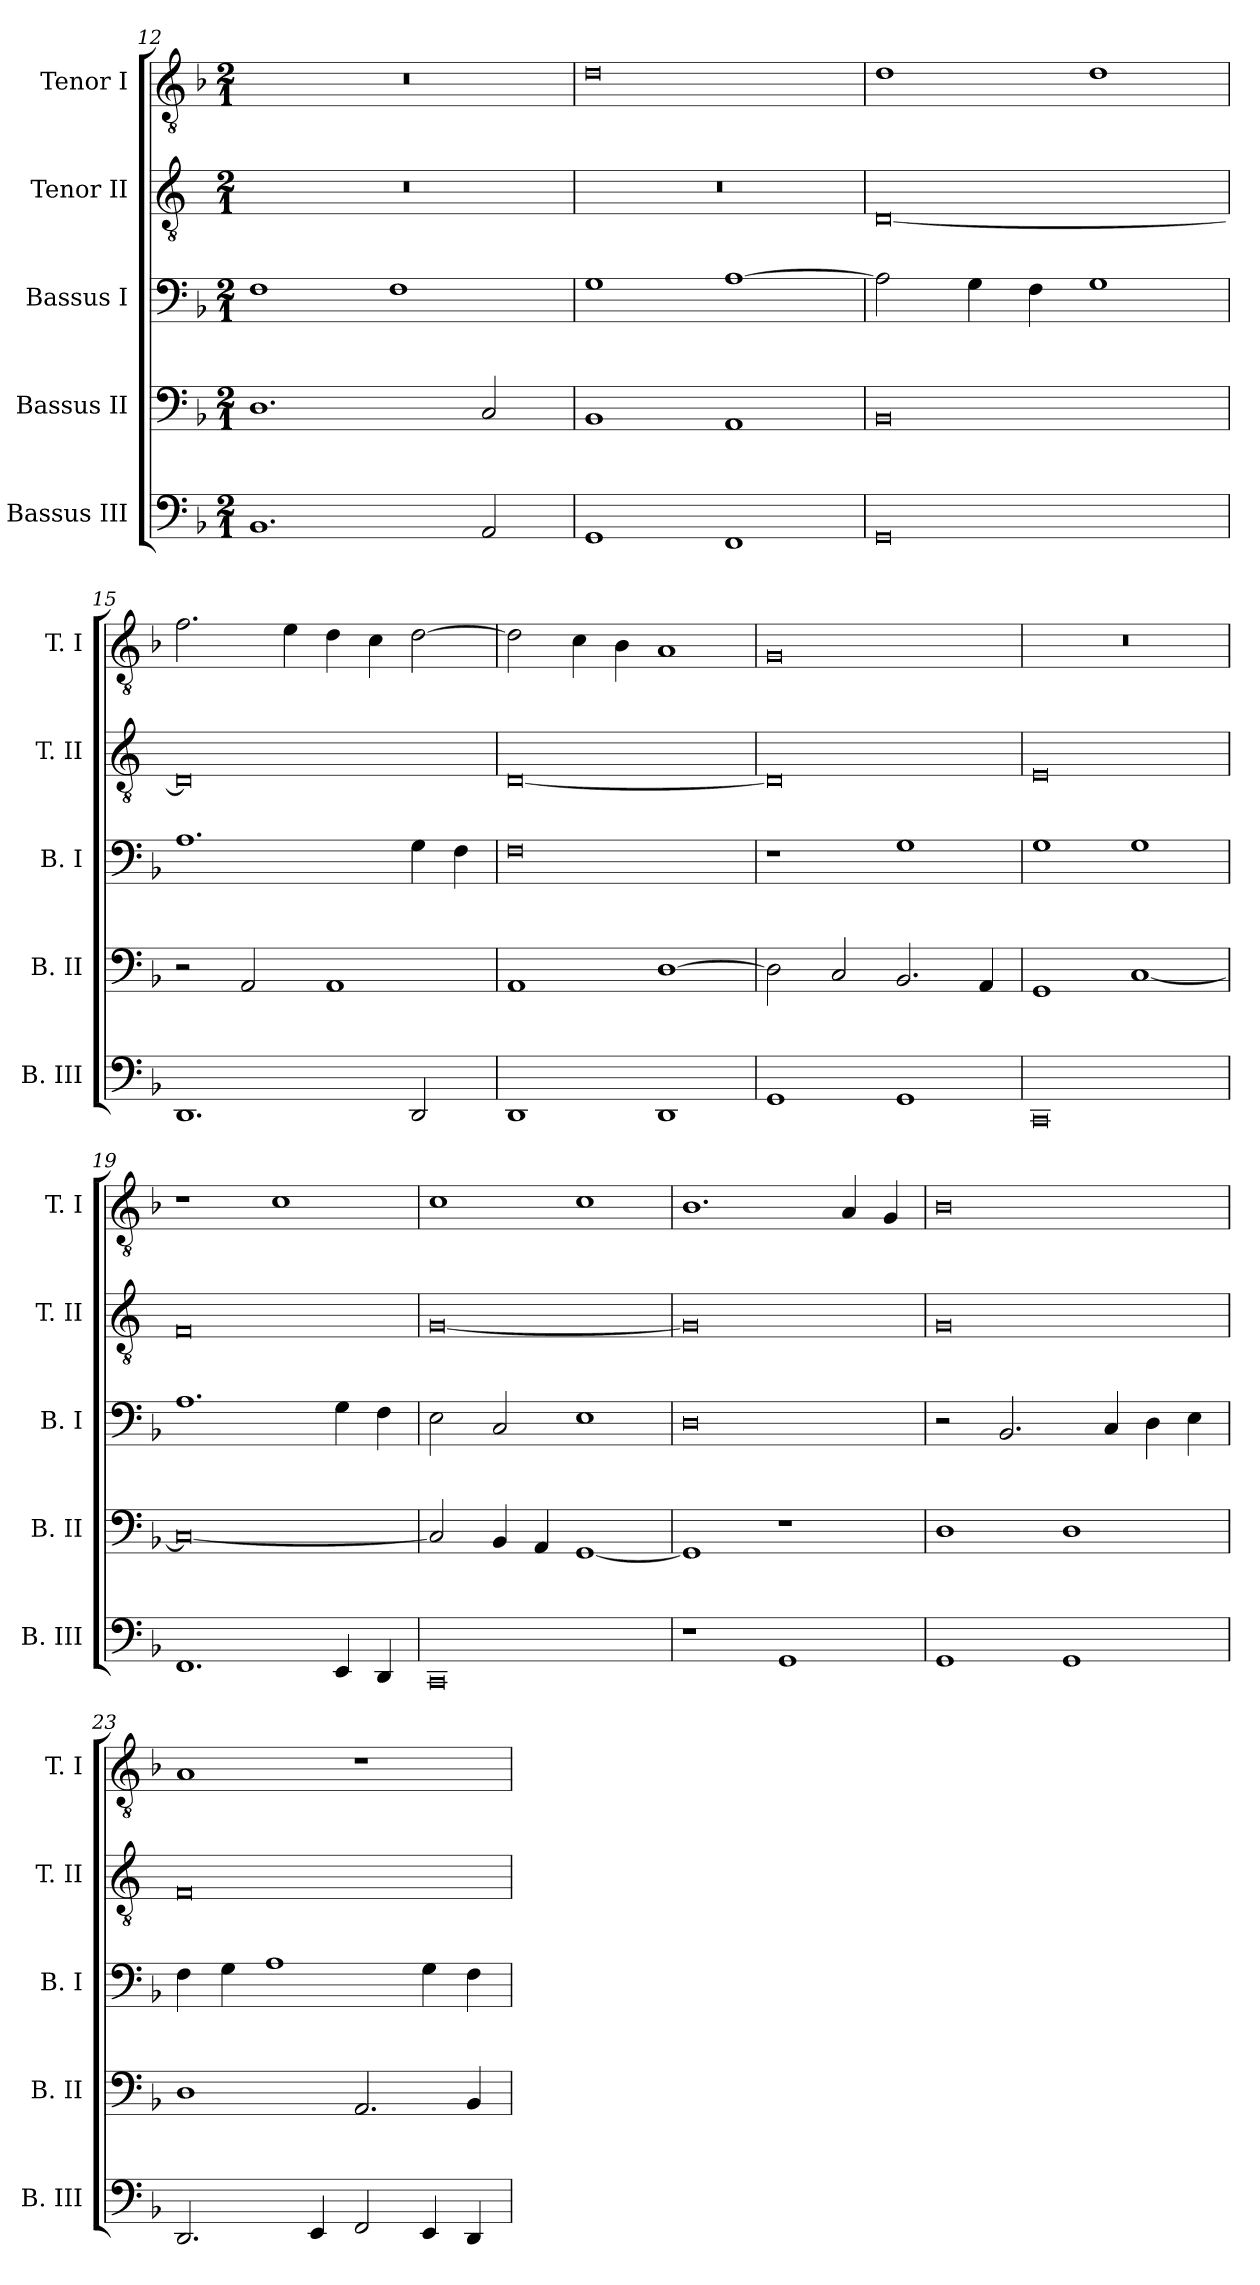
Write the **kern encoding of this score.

**kern	**kern	**kern	**kern	**kern
*part5	*part4	*part3	*part2	*part1
*staff5	*staff4	*staff3	*staff2	*staff1
*I"Bassus III	*I"Bassus II	*I"Bassus I	*I"Tenor II	*I"Tenor I
*I'B. III	*I'B. II	*I'B. I	*I'T. II	*I'T. I
*clefF4	*clefF4	*clefF4	*clefGv2	*clefGv2
*k[b-]	*k[b-]	*k[b-]	*k[]	*k[b-]
*F:	*F:	*F:	*C:	*F:
*M2/1	*M2/1	*M2/1	*M2/1	*M2/1
=12	=12	=12	=12	=12
1.BB-	1.D	1F	0r	0r
.	.	1F	.	.
2AA	2C	.	.	.
=13	=13	=13	=13	=13
1GG	1BB-	1G	0r	0d
1FF	1AA	[1A	.	.
=14	=14	=14	=14	=14
0GG	0BB-	2A]	[0D	1d
.	.	4G	.	.
.	.	4F	.	.
.	.	1G	.	1d
=15	=15	=15	=15	=15
1.DD	2r	1.A	0D]	2.f
.	2AA	.	.	.
.	.	.	.	4e
.	1AA	.	.	4d
.	.	.	.	4c
2DD	.	4G	.	[2d
.	.	4F	.	.
=16	=16	=16	=16	=16
1DD	1AA	0F	[0D	2d]
.	.	.	.	4c
.	.	.	.	4B-
1DD	[1D	.	.	1A
=17	=17	=17	=17	=17
1GG	2D]	1r	0D]	0G
.	2C	.	.	.
1GG	2.BB-	1G	.	.
.	4AA	.	.	.
=18	=18	=18	=18	=18
0CC	1GG	1G	0E	0r
.	[1C	1G	.	.
=19	=19	=19	=19	=19
1.FF	0C_	1.A	0F	1r
.	.	.	.	1c
4EE	.	4G	.	.
4DD	.	4F	.	.
=20	=20	=20	=20	=20
0CC	2C]	2E	[0G	1c
.	4BB-	2C	.	.
.	4AA	.	.	.
.	[1GG	1E	.	1c
=21	=21	=21	=21	=21
1r	1GG]	0D	0G]	1.B-
1GG	1r	.	.	.
.	.	.	.	4A
.	.	.	.	4G
=22	=22	=22	=22	=22
1GG	1D	2r	0G	0B-
.	.	2.BB-	.	.
1GG	1D	.	.	.
.	.	4C	.	.
.	.	4D	.	.
.	.	4E	.	.
=23	=23	=23	=23	=23
2.DD	1D	4F	0F	1A
.	.	4G	.	.
.	.	1A	.	.
4EE	.	.	.	.
2FF	2.AA	.	.	1r
4EE	.	4G	.	.
4DD	4BB-	4F	.	.
=	=	=	=	=
*-	*-	*-	*-	*-
